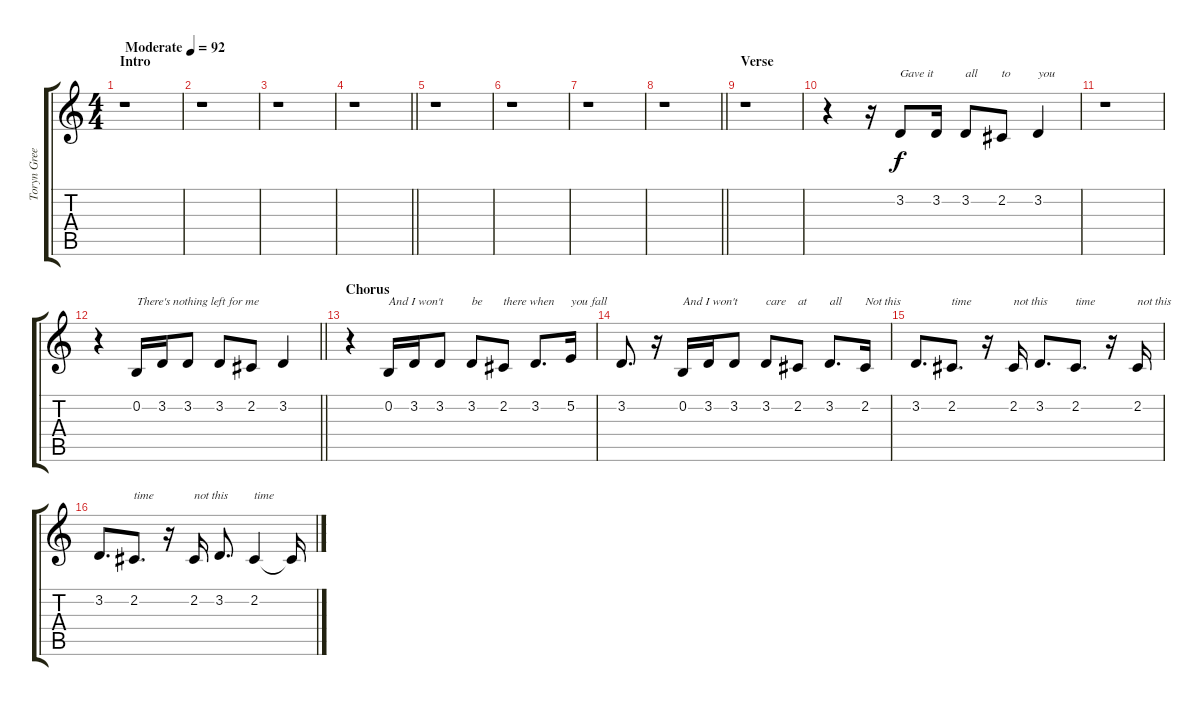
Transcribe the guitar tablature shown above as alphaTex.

\track ("Toryn Green (Vocals)" "Toryn Gree") {instrument violin}
\staff {score tabs}
\tuning (E4 B3 G3 D3 A2 D2) {hide}
\ts (4 4)
\section ("" "Intro")
\tempo (92 "Moderate")
\clef g2
\ks c
r.1{dy f instrument violin} |
r.1 |
r.1 |
\barLineRight lightlight
r.1 |
r.1 |
r.1 |
r.1 |
\barLineRight lightlight
r.1 |
\section ("" "Verse")
r.1 |
r.4 r.16 3.2.8{txt "Gave it" balance 0} 3.2.16 3.2.8{txt "all"} 2.2.8{txt "to"} 3.2.4{txt "you"} |
r.1 |
\barLineRight lightlight
r.4 0.2.16{txt "There's nothing left for me" balance 16} 3.2.16 3.2.8 3.2.8 2.2.8 3.2.4 |
\section ("" "Chorus")
r.4 0.2.16{txt "And I won't" volume 12 balance 8} 3.2.16 3.2.8 3.2.8{txt "be"} 2.2.8{txt "there when"} 3.2.8{d} 5.2.16{txt "you fall"} |
3.2.8{d} r.16 0.2.16{txt "And I won't"} 3.2.16 3.2.8 3.2.8{txt "care"} 2.2.8{txt "at"} 3.2.8{d txt "all"} 2.2.16{txt "Not this"} |
3.2.8{d} 2.2.8{d txt "time"} r.16 2.2.16{txt "not this"} 3.2.8{d} 2.2.8{d txt "time"} r.16 2.2.16{txt "not this"} |
3.2.8{d} 2.2.8{d txt "time"} r.16 2.2.16{txt "not this"} 3.2.8{d} 2.2.4{txt "time"} 2.2{t}.16
